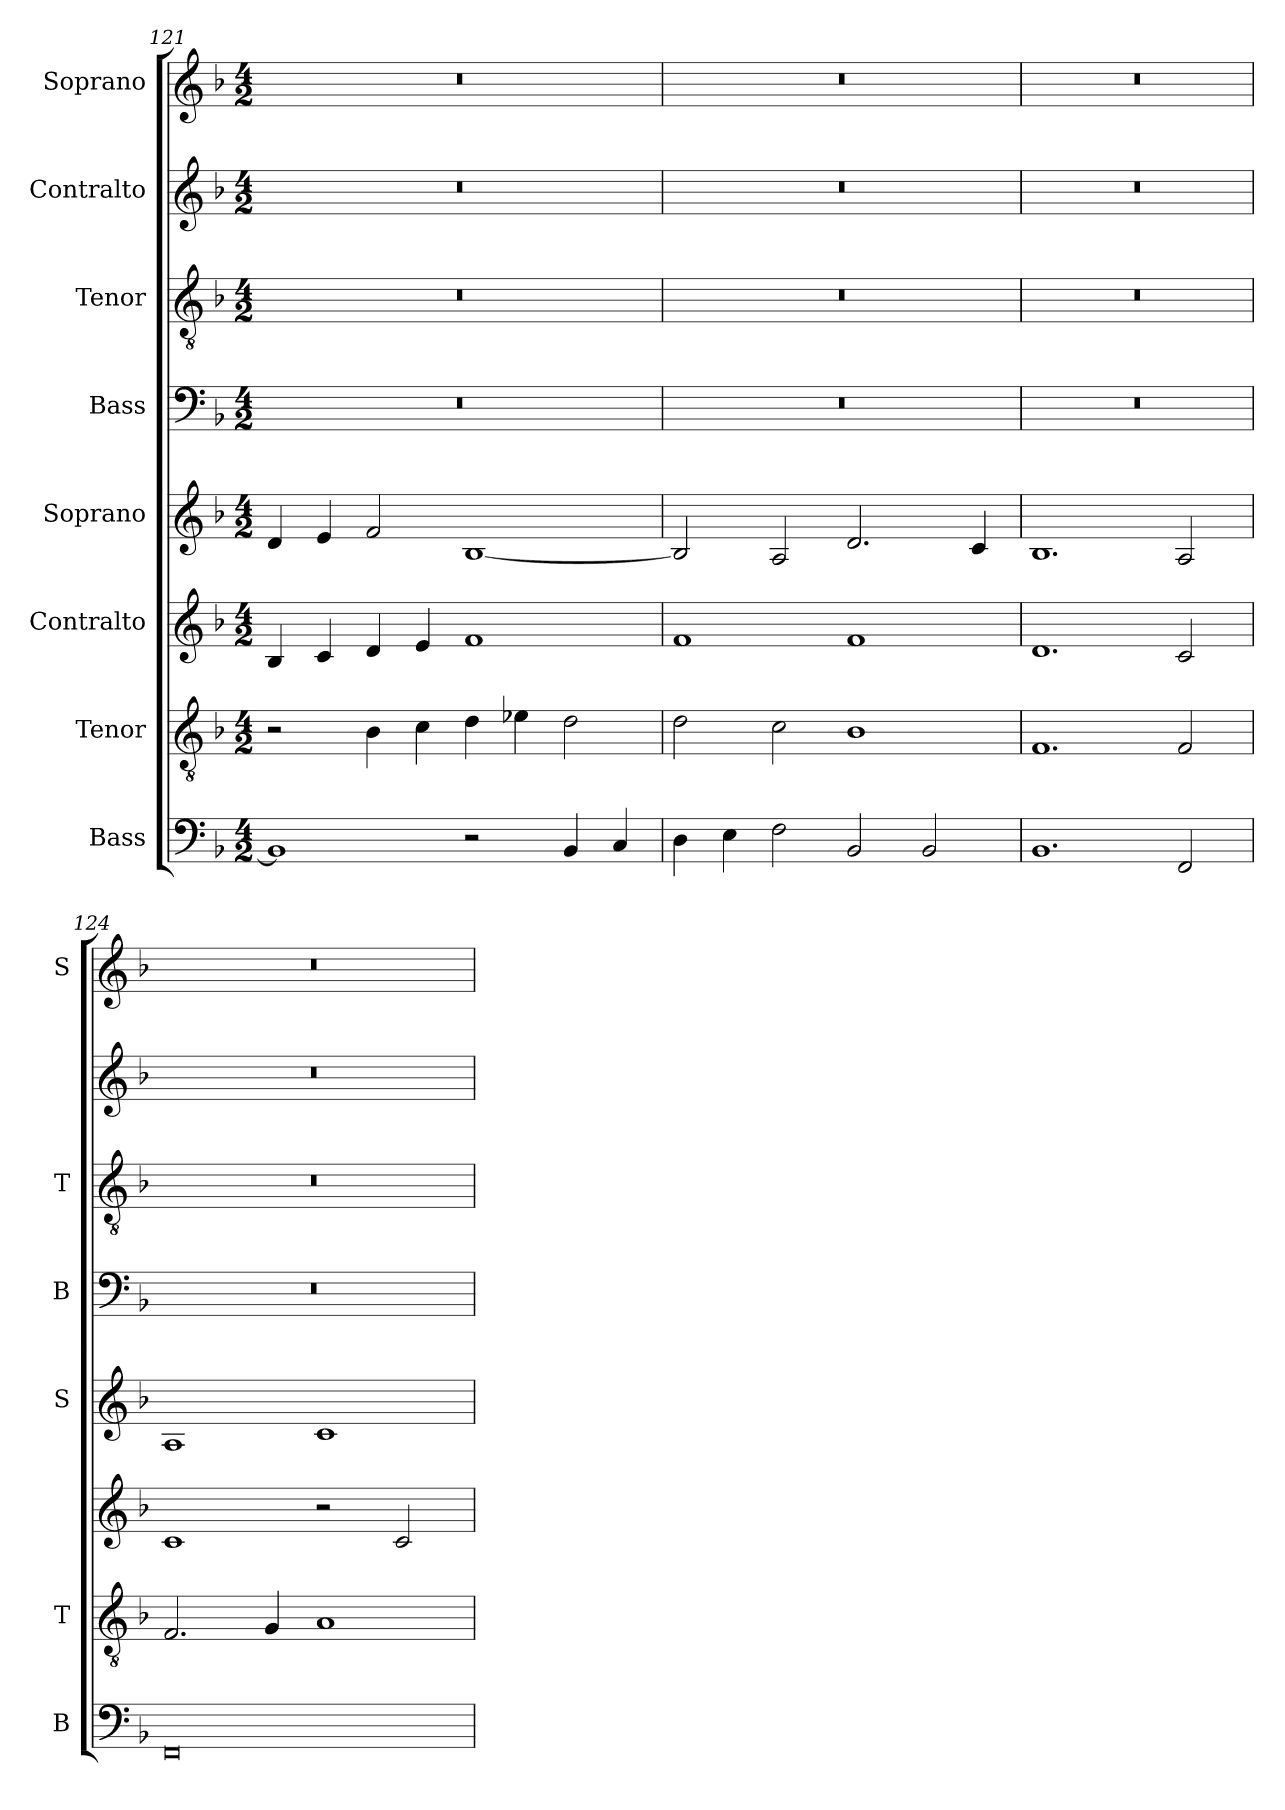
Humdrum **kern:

**kern	**kern	**kern	**kern	**kern	**kern	**kern	**kern
*part8	*part7	*part6	*part5	*part4	*part3	*part2	*part1
*staff8	*staff7	*staff6	*staff5	*staff4	*staff3	*staff2	*staff1
*I"Bass	*I"Tenor	*I"Contralto	*I"Soprano	*I"Bass	*I"Tenor	*I"Contralto	*I"Soprano
*I'B	*I'T	*	*I'S	*I'B	*I'T	*	*I'S
*clefF4	*clefGv2	*clefG2	*clefG2	*clefF4	*clefGv2	*clefG2	*clefG2
*k[b-]	*k[b-]	*k[b-]	*k[b-]	*k[b-]	*k[b-]	*k[b-]	*k[b-]
*F:ion	*F:ion	*F:ion	*F:ion	*F:ion	*F:ion	*F:ion	*F:ion
*M4/2	*M4/2	*M4/2	*M4/2	*M4/2	*M4/2	*M4/2	*M4/2
=121	=121	=121	=121	=121	=121	=121	=121
1BB-]	2r	4B-	4d	0r	0r	0r	0r
.	.	4c	4e	.	.	.	.
.	4B-	4d	2f	.	.	.	.
.	4c	4e	.	.	.	.	.
2r	4d	1f	[1B-	.	.	.	.
.	4e-X	.	.	.	.	.	.
4BB-	2d	.	.	.	.	.	.
4C	.	.	.	.	.	.	.
=122	=122	=122	=122	=122	=122	=122	=122
4D	2d	1f	2B-]	0r	0r	0r	0r
4E	.	.	.	.	.	.	.
2F	2c	.	2A	.	.	.	.
2BB-	1B-	1f	2.d	.	.	.	.
2BB-	.	.	.	.	.	.	.
.	.	.	4c	.	.	.	.
=123	=123	=123	=123	=123	=123	=123	=123
1.BB-	1.F	1.d	1.B-	0r	0r	0r	0r
2FF	2F	2c	2A	.	.	.	.
=124	=124	=124	=124	=124	=124	=124	=124
0FF	2.F	1c	1A	0r	0r	0r	0r
.	4G	.	.	.	.	.	.
.	1A	2r	1c	.	.	.	.
.	.	2c	.	.	.	.	.
=	=	=	=	=	=	=	=
*-	*-	*-	*-	*-	*-	*-	*-
